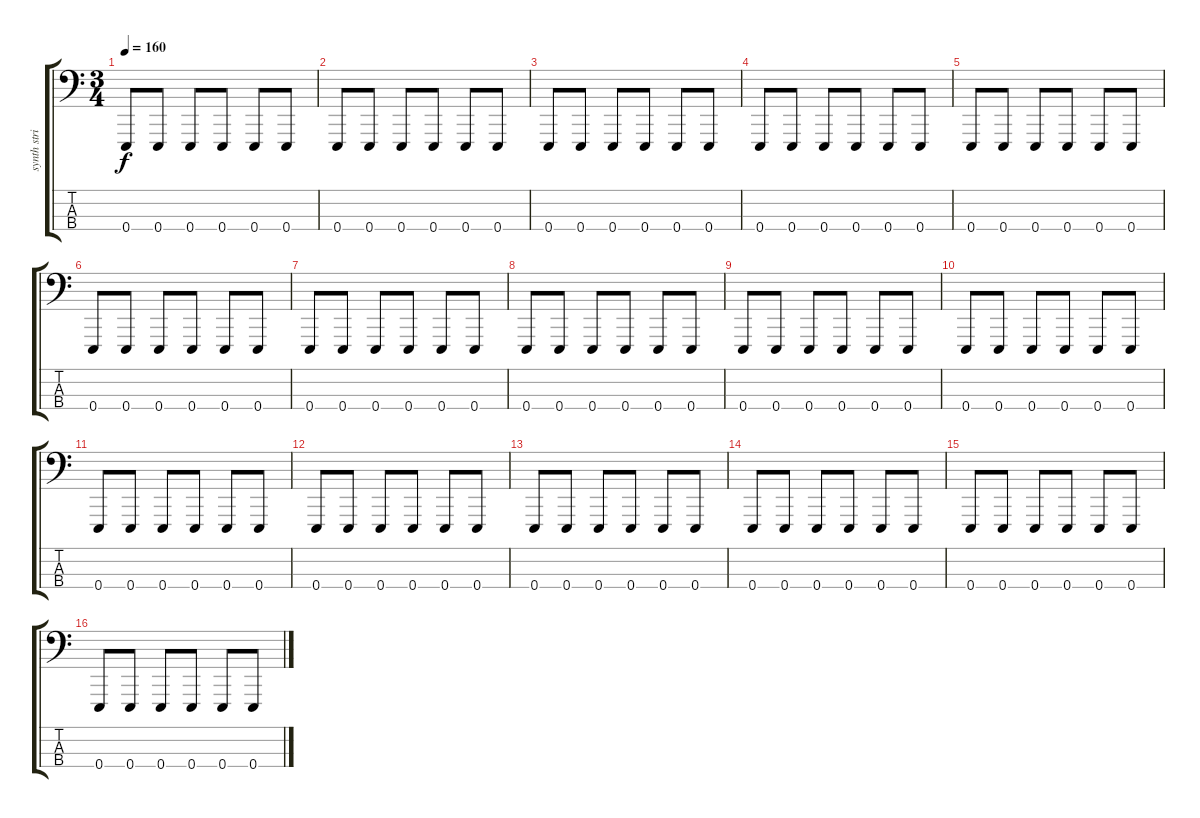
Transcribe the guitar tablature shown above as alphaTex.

\track ("synth string" "synth stri") {instrument synthstrings1}
\staff {score tabs}
\tuning (G2 D2 A1 E1) {hide}
\ts (3 4)
\tempo 160
\clef f4
\ks c
0.4.8{dy f} 0.4.8 0.4.8 0.4.8 0.4.8 0.4.8 |
0.4.8 0.4.8 0.4.8 0.4.8 0.4.8 0.4.8 |
0.4.8 0.4.8 0.4.8 0.4.8 0.4.8 0.4.8 |
0.4.8 0.4.8 0.4.8 0.4.8 0.4.8 0.4.8 |
0.4.8 0.4.8 0.4.8 0.4.8 0.4.8 0.4.8 |
0.4.8 0.4.8 0.4.8 0.4.8 0.4.8 0.4.8 |
0.4.8 0.4.8 0.4.8 0.4.8 0.4.8 0.4.8 |
0.4.8 0.4.8 0.4.8 0.4.8 0.4.8 0.4.8 |
0.4.8 0.4.8 0.4.8 0.4.8 0.4.8 0.4.8 |
0.4.8 0.4.8 0.4.8 0.4.8 0.4.8 0.4.8 |
0.4.8 0.4.8 0.4.8 0.4.8 0.4.8 0.4.8 |
0.4.8 0.4.8 0.4.8 0.4.8 0.4.8 0.4.8 |
0.4.8 0.4.8 0.4.8 0.4.8 0.4.8 0.4.8 |
0.4.8 0.4.8 0.4.8 0.4.8 0.4.8 0.4.8 |
0.4.8 0.4.8 0.4.8 0.4.8 0.4.8 0.4.8 |
0.4.8 0.4.8 0.4.8 0.4.8 0.4.8 0.4.8
